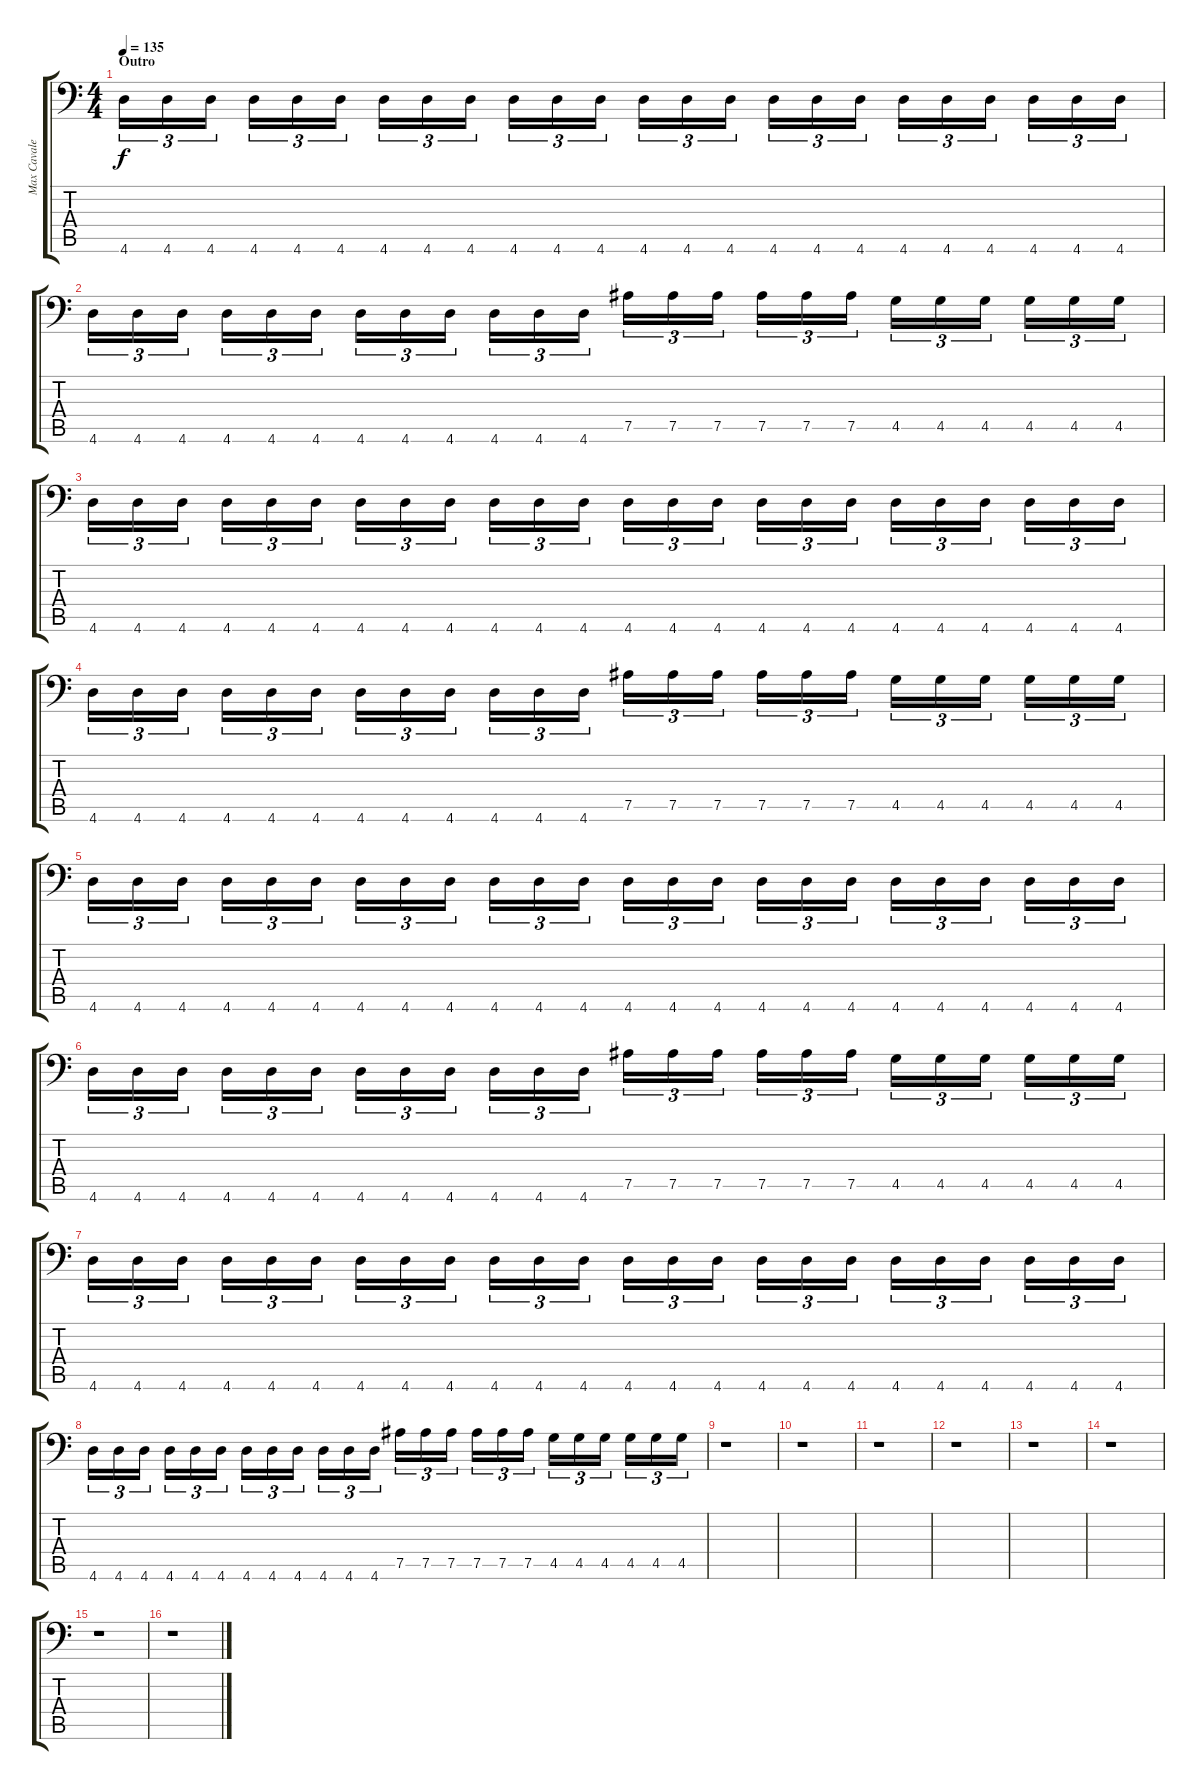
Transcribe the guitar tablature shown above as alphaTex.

\track ("Max Cavalera" "Max Cavale") {instrument distortionguitar}
\staff {score tabs}
\tuning (Bb3 F3 Db3 Ab2 Eb2 Bb1) {hide}
\ts (4 4)
\section ("" "Outro")
\tempo 135
\clef f4
\ks c
4.6.16{tu (3 2) dy f} 4.6.16{tu (3 2)} 4.6.16{tu (3 2) beam splitsecondary} 4.6.16{tu (3 2)} 4.6.16{tu (3 2)} 4.6.16{tu (3 2)} 4.6.16{tu (3 2)} 4.6.16{tu (3 2)} 4.6.16{tu (3 2) beam splitsecondary} 4.6.16{tu (3 2)} 4.6.16{tu (3 2)} 4.6.16{tu (3 2)} 4.6.16{tu (3 2)} 4.6.16{tu (3 2)} 4.6.16{tu (3 2) beam splitsecondary} 4.6.16{tu (3 2)} 4.6.16{tu (3 2)} 4.6.16{tu (3 2)} 4.6.16{tu (3 2)} 4.6.16{tu (3 2)} 4.6.16{tu (3 2) beam splitsecondary} 4.6.16{tu (3 2)} 4.6.16{tu (3 2)} 4.6.16{tu (3 2)} |
4.6.16{tu (3 2)} 4.6.16{tu (3 2)} 4.6.16{tu (3 2) beam splitsecondary} 4.6.16{tu (3 2)} 4.6.16{tu (3 2)} 4.6.16{tu (3 2)} 4.6.16{tu (3 2)} 4.6.16{tu (3 2)} 4.6.16{tu (3 2) beam splitsecondary} 4.6.16{tu (3 2)} 4.6.16{tu (3 2)} 4.6.16{tu (3 2)} 7.5.16{tu (3 2)} 7.5.16{tu (3 2)} 7.5.16{tu (3 2) beam splitsecondary} 7.5.16{tu (3 2)} 7.5.16{tu (3 2)} 7.5.16{tu (3 2)} 4.5.16{tu (3 2)} 4.5.16{tu (3 2)} 4.5.16{tu (3 2) beam splitsecondary} 4.5.16{tu (3 2)} 4.5.16{tu (3 2)} 4.5.16{tu (3 2)} |
4.6.16{tu (3 2)} 4.6.16{tu (3 2)} 4.6.16{tu (3 2) beam splitsecondary} 4.6.16{tu (3 2)} 4.6.16{tu (3 2)} 4.6.16{tu (3 2)} 4.6.16{tu (3 2)} 4.6.16{tu (3 2)} 4.6.16{tu (3 2) beam splitsecondary} 4.6.16{tu (3 2)} 4.6.16{tu (3 2)} 4.6.16{tu (3 2)} 4.6.16{tu (3 2)} 4.6.16{tu (3 2)} 4.6.16{tu (3 2) beam splitsecondary} 4.6.16{tu (3 2)} 4.6.16{tu (3 2)} 4.6.16{tu (3 2)} 4.6.16{tu (3 2)} 4.6.16{tu (3 2)} 4.6.16{tu (3 2) beam splitsecondary} 4.6.16{tu (3 2)} 4.6.16{tu (3 2)} 4.6.16{tu (3 2)} |
4.6.16{tu (3 2)} 4.6.16{tu (3 2)} 4.6.16{tu (3 2) beam splitsecondary} 4.6.16{tu (3 2)} 4.6.16{tu (3 2)} 4.6.16{tu (3 2)} 4.6.16{tu (3 2)} 4.6.16{tu (3 2)} 4.6.16{tu (3 2) beam splitsecondary} 4.6.16{tu (3 2)} 4.6.16{tu (3 2)} 4.6.16{tu (3 2)} 7.5.16{tu (3 2)} 7.5.16{tu (3 2)} 7.5.16{tu (3 2) beam splitsecondary} 7.5.16{tu (3 2)} 7.5.16{tu (3 2)} 7.5.16{tu (3 2)} 4.5.16{tu (3 2)} 4.5.16{tu (3 2)} 4.5.16{tu (3 2) beam splitsecondary} 4.5.16{tu (3 2)} 4.5.16{tu (3 2)} 4.5.16{tu (3 2)} |
4.6.16{tu (3 2)} 4.6.16{tu (3 2)} 4.6.16{tu (3 2) beam splitsecondary} 4.6.16{tu (3 2)} 4.6.16{tu (3 2)} 4.6.16{tu (3 2)} 4.6.16{tu (3 2)} 4.6.16{tu (3 2)} 4.6.16{tu (3 2) beam splitsecondary} 4.6.16{tu (3 2)} 4.6.16{tu (3 2)} 4.6.16{tu (3 2)} 4.6.16{tu (3 2)} 4.6.16{tu (3 2)} 4.6.16{tu (3 2) beam splitsecondary} 4.6.16{tu (3 2)} 4.6.16{tu (3 2)} 4.6.16{tu (3 2)} 4.6.16{tu (3 2)} 4.6.16{tu (3 2)} 4.6.16{tu (3 2) beam splitsecondary} 4.6.16{tu (3 2)} 4.6.16{tu (3 2)} 4.6.16{tu (3 2)} |
4.6.16{tu (3 2)} 4.6.16{tu (3 2)} 4.6.16{tu (3 2) beam splitsecondary} 4.6.16{tu (3 2)} 4.6.16{tu (3 2)} 4.6.16{tu (3 2)} 4.6.16{tu (3 2)} 4.6.16{tu (3 2)} 4.6.16{tu (3 2) beam splitsecondary} 4.6.16{tu (3 2)} 4.6.16{tu (3 2)} 4.6.16{tu (3 2)} 7.5.16{tu (3 2)} 7.5.16{tu (3 2)} 7.5.16{tu (3 2) beam splitsecondary} 7.5.16{tu (3 2)} 7.5.16{tu (3 2)} 7.5.16{tu (3 2)} 4.5.16{tu (3 2)} 4.5.16{tu (3 2)} 4.5.16{tu (3 2) beam splitsecondary} 4.5.16{tu (3 2)} 4.5.16{tu (3 2)} 4.5.16{tu (3 2)} |
4.6.16{tu (3 2)} 4.6.16{tu (3 2)} 4.6.16{tu (3 2) beam splitsecondary} 4.6.16{tu (3 2)} 4.6.16{tu (3 2)} 4.6.16{tu (3 2)} 4.6.16{tu (3 2)} 4.6.16{tu (3 2)} 4.6.16{tu (3 2) beam splitsecondary} 4.6.16{tu (3 2)} 4.6.16{tu (3 2)} 4.6.16{tu (3 2)} 4.6.16{tu (3 2)} 4.6.16{tu (3 2)} 4.6.16{tu (3 2) beam splitsecondary} 4.6.16{tu (3 2)} 4.6.16{tu (3 2)} 4.6.16{tu (3 2)} 4.6.16{tu (3 2)} 4.6.16{tu (3 2)} 4.6.16{tu (3 2) beam splitsecondary} 4.6.16{tu (3 2)} 4.6.16{tu (3 2)} 4.6.16{tu (3 2)} |
4.6.16{tu (3 2)} 4.6.16{tu (3 2)} 4.6.16{tu (3 2) beam splitsecondary} 4.6.16{tu (3 2)} 4.6.16{tu (3 2)} 4.6.16{tu (3 2)} 4.6.16{tu (3 2)} 4.6.16{tu (3 2)} 4.6.16{tu (3 2) beam splitsecondary} 4.6.16{tu (3 2)} 4.6.16{tu (3 2)} 4.6.16{tu (3 2)} 7.5.16{tu (3 2)} 7.5.16{tu (3 2)} 7.5.16{tu (3 2) beam splitsecondary} 7.5.16{tu (3 2)} 7.5.16{tu (3 2)} 7.5.16{tu (3 2)} 4.5.16{tu (3 2)} 4.5.16{tu (3 2)} 4.5.16{tu (3 2) beam splitsecondary} 4.5.16{tu (3 2)} 4.5.16{tu (3 2)} 4.5.16{tu (3 2)} |
r.1 |
r.1 |
r.1 |
r.1 |
r.1 |
r.1 |
r.1 |
r.1
